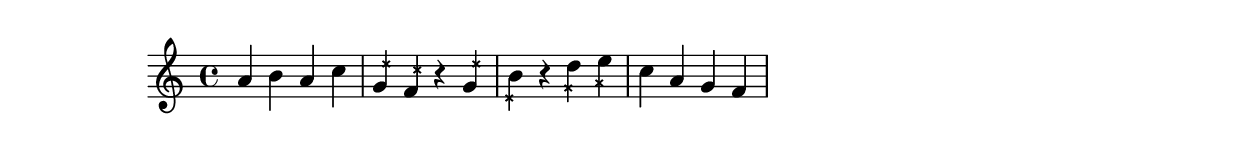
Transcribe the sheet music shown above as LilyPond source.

%% DO NOT EDIT this file manually; it is automatically
%% generated from LSR http://lsr.dsi.unimi.it
%% Make any changes in LSR itself, or in Documentation/snippets/new/ ,
%% and then run scripts/auxiliar/makelsr.py
%%
%% This file is in the public domain.
\version "2.17.11"

\header {
  lsrtags = "contemporary-notation, editorial-annotations, vocal-music, workaround"

  texidoc = "
This example shows how to put crosses on stems.  Mark the beginning of
a spoken section with the @code{\\speakOn} keyword, and end it with the
@code{\\speakOff} keyword.

"
  doctitle = "Marking notes of spoken parts with a cross on the stem"
} % begin verbatim


speakOn = {
  \override Stem.stencil =
    #(lambda (grob)
       (let* ((x-parent (ly:grob-parent grob X))
              (is-rest? (ly:grob? (ly:grob-object x-parent 'rest))))
         (if is-rest?
             empty-stencil
             (ly:stencil-combine-at-edge
              (ly:stem::print grob)
              Y
              (- (ly:grob-property grob 'direction))
              (grob-interpret-markup grob
                                     (markup #:center-align #:fontsize -4
                                             #:musicglyph "noteheads.s2cross"))
              -2.3))))
}

speakOff = {
  \revert Stem.stencil
  \revert Flag.stencil
}

\score {
  \new Staff {
    \relative c'' {
      a4 b a c
      \speakOn
      g4 f r g
      b4 r d e
      \speakOff
      c4 a g f
    }
  }
}
